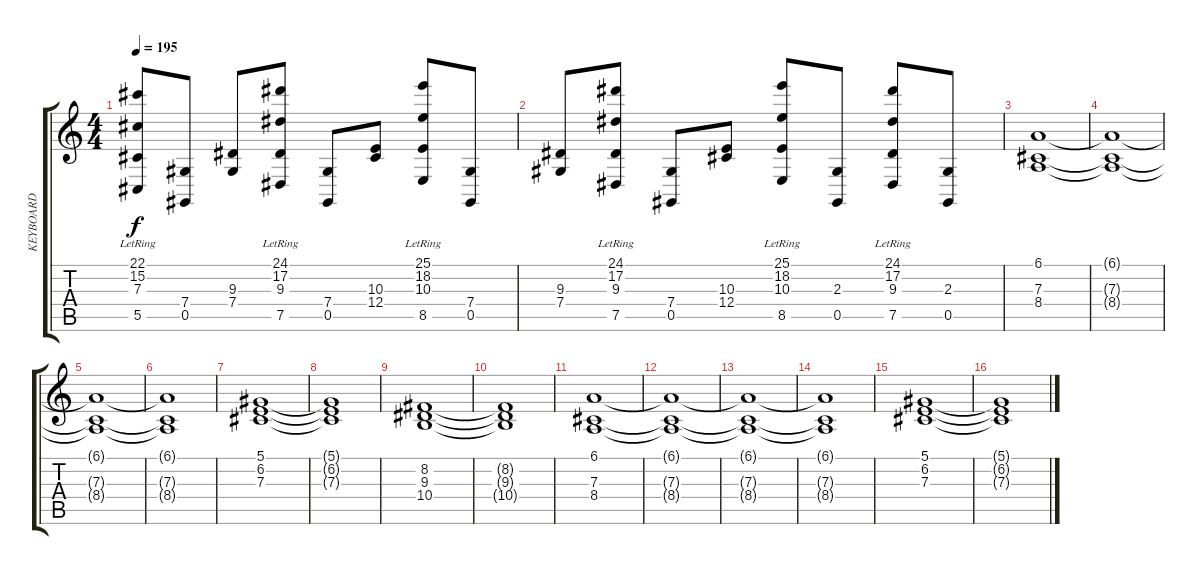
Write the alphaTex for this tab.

\track ("KEYBOARD" "KEYBOARD") {instrument lead2sawtooth}
\staff {score tabs}
\tuning (Eb4 Bb3 Gb3 Db3 Ab2 Db2) {hide}
\ts (4 4)
\tempo 195
\clef g2
\ks c
(22.1{lr} 15.2{lr} 7.3 5.5).8{dy f volume 13 instrument acousticgrandpiano} (7.4 0.5).8 (9.3 7.4).8 (24.1{lr} 17.2{lr} 9.3 7.5).8 (7.4 0.5).8 (10.3 12.4).8 (25.1{lr} 18.2{lr} 10.3 8.5).8 (7.4 0.5).8 |
(9.3 7.4).8 (24.1{lr} 17.2{lr} 9.3 7.5).8 (7.4 0.5).8 (10.3 12.4).8 (25.1{lr} 18.2{lr} 10.3 8.5).8 (2.3 0.5).8 (24.1{lr} 17.2{lr} 9.3 7.5).8 (2.3 0.5).8 |
(6.1 7.3 8.4).1{volume 9 instrument choiraahs} |
(6.1{t} 7.3{t} 8.4{t}).1 |
(6.1{t} 7.3{t} 8.4{t}).1 |
(6.1{t} 7.3{t} 8.4{t}).1 |
(5.1 6.2 7.3).1 |
(5.1{t} 6.2{t} 7.3{t}).1 |
(8.2 9.3 10.4).1 |
(8.2{t} 9.3{t} 10.4{t}).1 |
(6.1 7.3 8.4).1{volume 9 instrument choiraahs} |
(6.1{t} 7.3{t} 8.4{t}).1 |
(6.1{t} 7.3{t} 8.4{t}).1 |
(6.1{t} 7.3{t} 8.4{t}).1 |
(5.1 6.2 7.3).1 |
(5.1{t} 6.2{t} 7.3{t}).1
